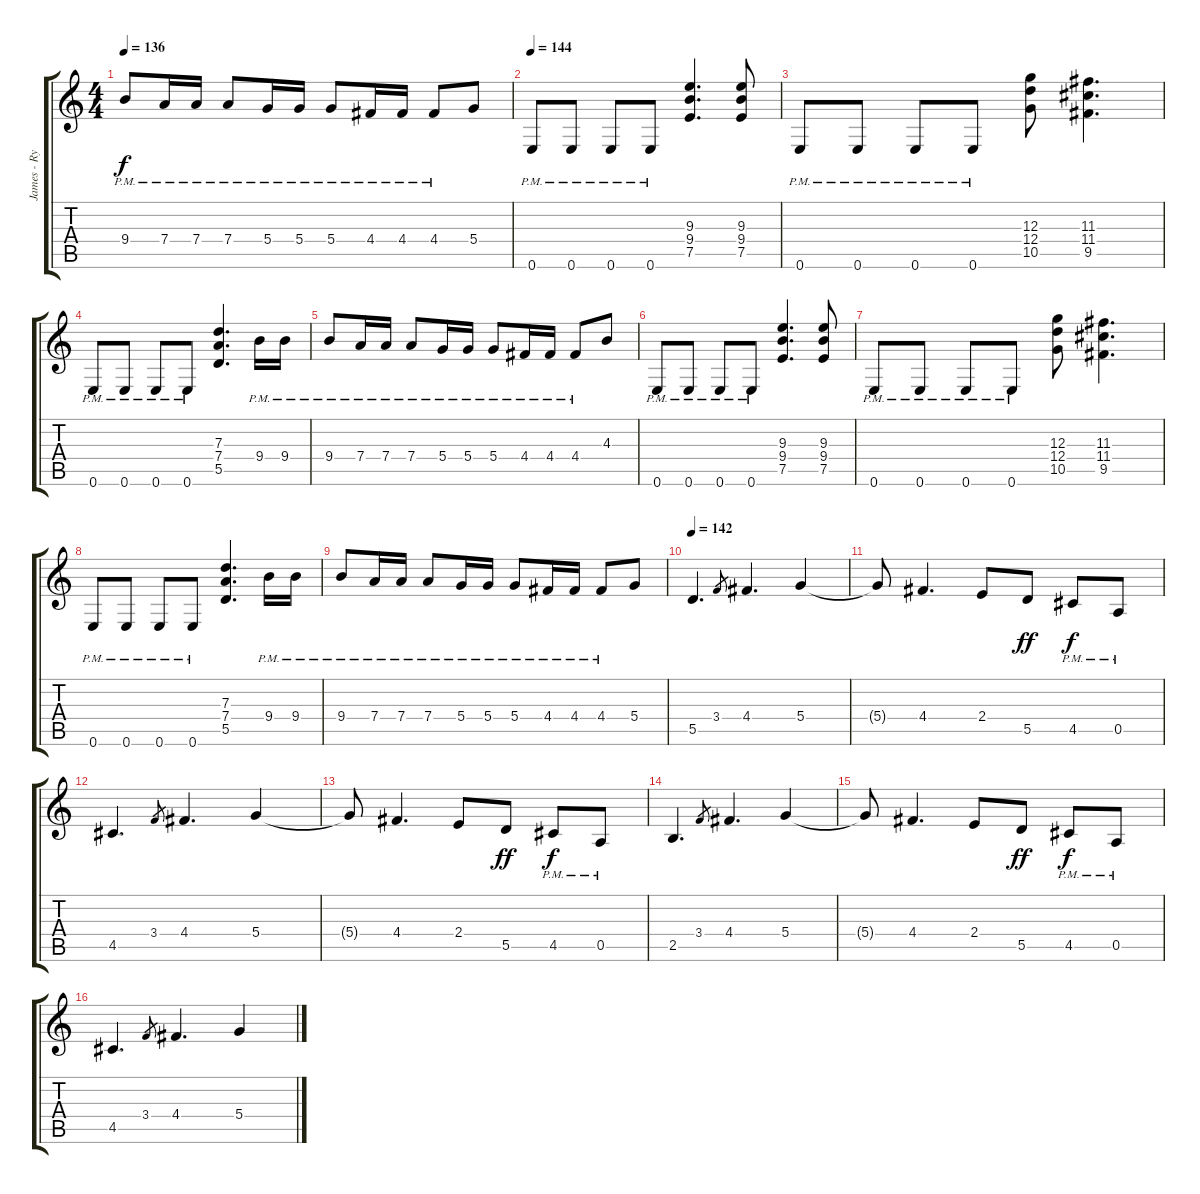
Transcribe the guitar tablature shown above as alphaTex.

\track ("James - Rythme Distortion" "James - Ry") {instrument distortionguitar}
\staff {score tabs}
\tuning (E4 B3 G3 D3 A2 E2) {hide}
\ts (4 4)
\tempo 136
\clef g2
\ks c
9.4{pm}.8{dy f} 7.4{pm}.16 7.4{pm}.16 7.4{pm}.8 5.4{pm}.16 5.4{pm}.16 5.4{pm}.8 4.4{pm}.16 4.4{pm}.16 4.4{pm}.8 5.4.8 |
\tempo 144
0.6{pm}.8 0.6{pm}.8 0.6{pm}.8 0.6{pm}.8 (9.3 9.4 7.5).4{d} (9.3 9.4 7.5).8 |
0.6{pm}.8 0.6{pm}.8 0.6{pm}.8 0.6{pm}.8 (12.3 12.4 10.5).8 (11.3 11.4 9.5).4{d} |
0.6{pm}.8 0.6{pm}.8 0.6{pm}.8 0.6{pm}.8 (7.3 7.4 5.5).4{d} 9.4{pm}.16 9.4{pm}.16 |
9.4{pm}.8 7.4{pm}.16 7.4{pm}.16 7.4{pm}.8 5.4{pm}.16 5.4{pm}.16 5.4{pm}.8 4.4{pm}.16 4.4{pm}.16 4.4{pm}.8 4.3.8 |
0.6{pm}.8 0.6{pm}.8 0.6{pm}.8 0.6{pm}.8 (9.3 9.4 7.5).4{d} (9.3 9.4 7.5).8 |
0.6{pm}.8 0.6{pm}.8 0.6{pm}.8 0.6{pm}.8 (12.3 12.4 10.5).8 (11.3 11.4 9.5).4{d} |
0.6{pm}.8 0.6{pm}.8 0.6{pm}.8 0.6{pm}.8 (7.3 7.4 5.5).4{d} 9.4{pm}.16 9.4{pm}.16 |
9.4{pm}.8 7.4{pm}.16 7.4{pm}.16 7.4{pm}.8 5.4{pm}.16 5.4{pm}.16 5.4{pm}.8 4.4{pm}.16 4.4{pm}.16 4.4{pm}.8 5.4.8 |
\tempo 142
5.5.4{d volume 11} 3.4.8{gr} 4.4.4{d} 5.4.4 |
5.4{t}.8 4.4.4{d} 2.4.8 5.5.8{dy ff} 4.5{pm}.8{dy f} 0.5{pm}.8 |
4.5.4{d} 3.4.8{gr} 4.4.4{d} 5.4.4 |
5.4{t}.8 4.4.4{d} 2.4.8 5.5.8{dy ff} 4.5{pm}.8{dy f} 0.5{pm}.8 |
2.5.4{d} 3.4.8{gr} 4.4.4{d} 5.4.4 |
5.4{t}.8 4.4.4{d} 2.4.8 5.5.8{dy ff} 4.5{pm}.8{dy f} 0.5{pm}.8 |
4.5.4{d} 3.4.8{gr} 4.4.4{d} 5.4.4
